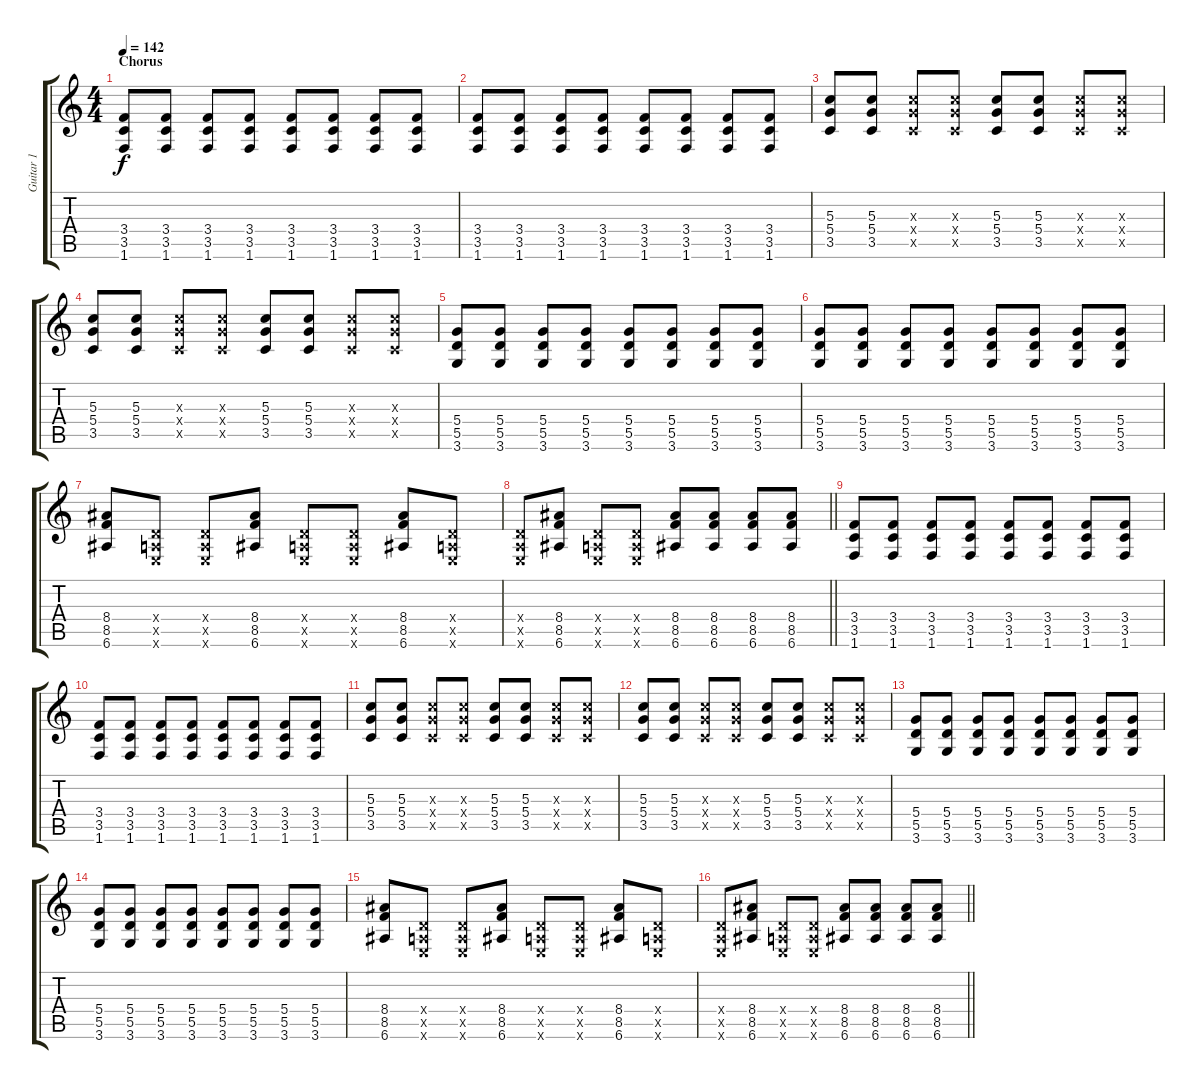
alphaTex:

\track ("Guitar 1" "Guitar 1") {instrument distortionguitar}
\staff {score tabs}
\tuning (E4 B3 G3 D3 A2 E2) {hide}
\ts (4 4)
\section ("" "Chorus")
\tempo 142
\clef g2
\ks c
(3.4 3.5 1.6).8{dy f balance 0 instrument distortionguitar} (3.4 3.5 1.6).8 (3.4 3.5 1.6).8 (3.4 3.5 1.6).8 (3.4 3.5 1.6).8 (3.4 3.5 1.6).8 (3.4 3.5 1.6).8 (3.4 3.5 1.6).8 |
(3.4 3.5 1.6).8 (3.4 3.5 1.6).8 (3.4 3.5 1.6).8 (3.4 3.5 1.6).8 (3.4 3.5 1.6).8 (3.4 3.5 1.6).8 (3.4 3.5 1.6).8 (3.4 3.5 1.6).8 |
(5.3 5.4 3.5).8 (5.3 5.4 3.5).8 (5.3{x} 5.4{x} 3.5{x}).8 (5.3{x} 5.4{x} 3.5{x}).8 (5.3 5.4 3.5).8 (5.3 5.4 3.5).8 (5.3{x} 5.4{x} 3.5{x}).8 (5.3{x} 5.4{x} 3.5{x}).8 |
(5.3 5.4 3.5).8 (5.3 5.4 3.5).8 (5.3{x} 5.4{x} 3.5{x}).8 (5.3{x} 5.4{x} 3.5{x}).8 (5.3 5.4 3.5).8 (5.3 5.4 3.5).8 (5.3{x} 5.4{x} 3.5{x}).8 (5.3{x} 5.4{x} 3.5{x}).8 |
(5.4 5.5 3.6).8 (5.4 5.5 3.6).8 (5.4 5.5 3.6).8 (5.4 5.5 3.6).8 (5.4 5.5 3.6).8 (5.4 5.5 3.6).8 (5.4 5.5 3.6).8 (5.4 5.5 3.6).8 |
(5.4 5.5 3.6).8 (5.4 5.5 3.6).8 (5.4 5.5 3.6).8 (5.4 5.5 3.6).8 (5.4 5.5 3.6).8 (5.4 5.5 3.6).8 (5.4 5.5 3.6).8 (5.4 5.5 3.6).8 |
(8.4 8.5 6.6).8 (0.4{x} 0.5{x} 0.6{x}).8 (0.4{x} 0.5{x} 0.6{x}).8 (8.4 8.5 6.6).8 (0.4{x} 0.5{x} 0.6{x}).8 (0.4{x} 0.5{x} 0.6{x}).8 (8.4 8.5 6.6).8 (0.4{x} 0.5{x} 0.6{x}).8 |
\barLineRight lightlight
(0.4{x} 0.5{x} 0.6{x}).8 (8.4 8.5 6.6).8 (0.4{x} 0.5{x} 0.6{x}).8 (0.4{x} 0.5{x} 0.6{x}).8 (8.4 8.5 6.6).8 (8.4 8.5 6.6).8 (8.4 8.5 6.6).8 (8.4 8.5 6.6).8 |
(3.4 3.5 1.6).8{balance 0 instrument distortionguitar} (3.4 3.5 1.6).8 (3.4 3.5 1.6).8 (3.4 3.5 1.6).8 (3.4 3.5 1.6).8 (3.4 3.5 1.6).8 (3.4 3.5 1.6).8 (3.4 3.5 1.6).8 |
(3.4 3.5 1.6).8 (3.4 3.5 1.6).8 (3.4 3.5 1.6).8 (3.4 3.5 1.6).8 (3.4 3.5 1.6).8 (3.4 3.5 1.6).8 (3.4 3.5 1.6).8 (3.4 3.5 1.6).8 |
(5.3 5.4 3.5).8 (5.3 5.4 3.5).8 (5.3{x} 5.4{x} 3.5{x}).8 (5.3{x} 5.4{x} 3.5{x}).8 (5.3 5.4 3.5).8 (5.3 5.4 3.5).8 (5.3{x} 5.4{x} 3.5{x}).8 (5.3{x} 5.4{x} 3.5{x}).8 |
(5.3 5.4 3.5).8 (5.3 5.4 3.5).8 (5.3{x} 5.4{x} 3.5{x}).8 (5.3{x} 5.4{x} 3.5{x}).8 (5.3 5.4 3.5).8 (5.3 5.4 3.5).8 (5.3{x} 5.4{x} 3.5{x}).8 (5.3{x} 5.4{x} 3.5{x}).8 |
(5.4 5.5 3.6).8 (5.4 5.5 3.6).8 (5.4 5.5 3.6).8 (5.4 5.5 3.6).8 (5.4 5.5 3.6).8 (5.4 5.5 3.6).8 (5.4 5.5 3.6).8 (5.4 5.5 3.6).8 |
(5.4 5.5 3.6).8 (5.4 5.5 3.6).8 (5.4 5.5 3.6).8 (5.4 5.5 3.6).8 (5.4 5.5 3.6).8 (5.4 5.5 3.6).8 (5.4 5.5 3.6).8 (5.4 5.5 3.6).8 |
(8.4 8.5 6.6).8 (0.4{x} 0.5{x} 0.6{x}).8 (0.4{x} 0.5{x} 0.6{x}).8 (8.4 8.5 6.6).8 (0.4{x} 0.5{x} 0.6{x}).8 (0.4{x} 0.5{x} 0.6{x}).8 (8.4 8.5 6.6).8 (0.4{x} 0.5{x} 0.6{x}).8 |
\barLineRight lightlight
(0.4{x} 0.5{x} 0.6{x}).8 (8.4 8.5 6.6).8 (0.4{x} 0.5{x} 0.6{x}).8 (0.4{x} 0.5{x} 0.6{x}).8 (8.4 8.5 6.6).8 (8.4 8.5 6.6).8 (8.4 8.5 6.6).8 (8.4 8.5 6.6).8
